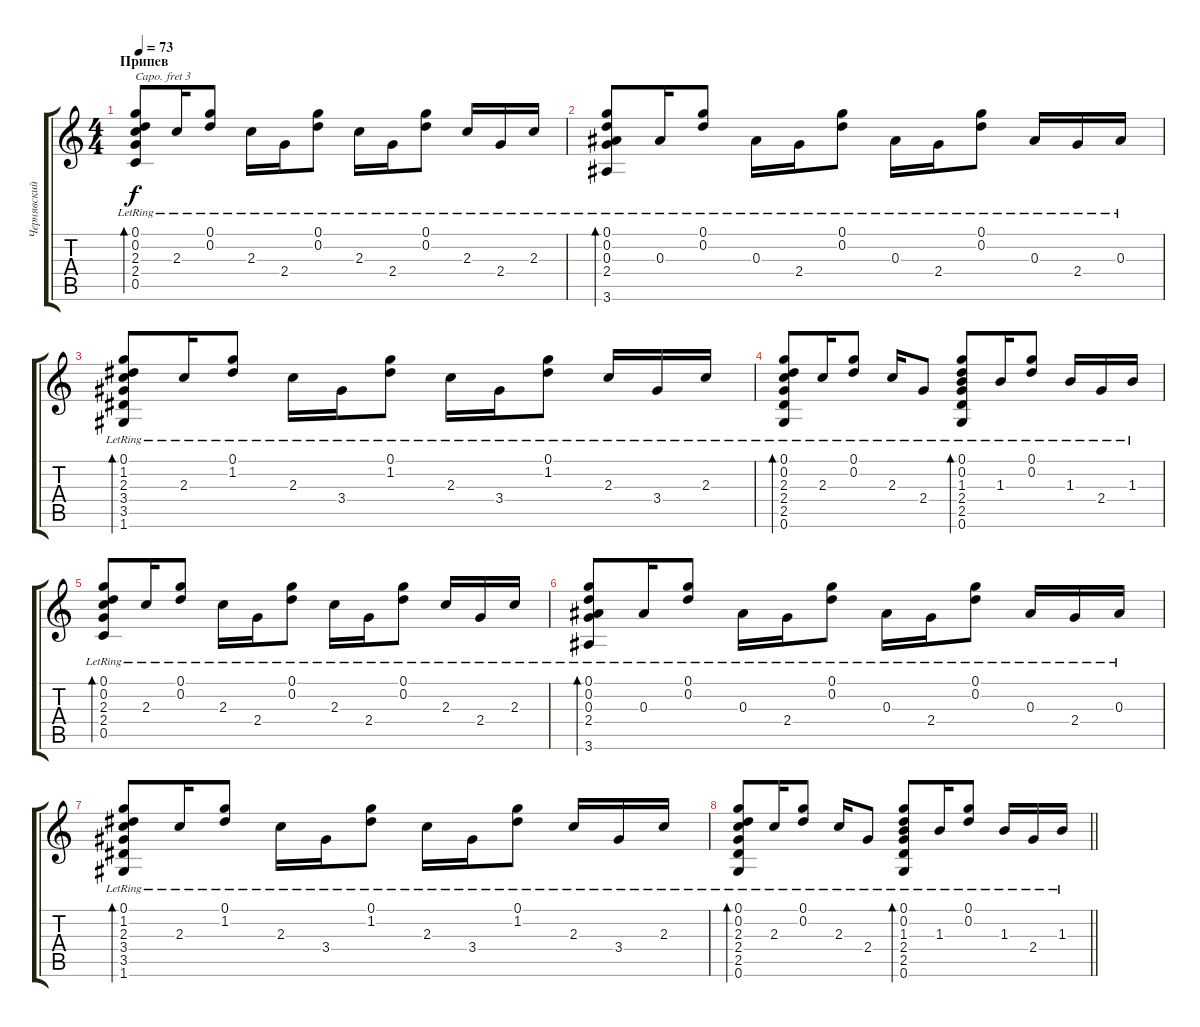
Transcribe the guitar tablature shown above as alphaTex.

\track ("Чернявский" "Чернявский") {instrument acousticguitarsteel}
\staff {score tabs}
\capo 3
\tuning (E4 B3 G3 D3 A2 E2) {hide}
\ts (4 4)
\section ("" "Припев")
\tempo 73
\clef g2
\ks c
(0.1{lr} 0.2{lr} 2.3{lr} 2.4{lr} 0.5{lr}).8{bd 60 dy f} 2.3{lr}.16 (0.1{lr} 0.2{lr}).8 2.3{lr}.16 2.4{lr}.16 (0.1{lr} 0.2{lr}).8 2.3{lr}.16 2.4{lr}.16 (0.1{lr} 0.2{lr}).8 2.3{lr}.16 2.4{lr}.16 2.3{lr}.16 |
(0.1{lr} 0.2{lr} 0.3{lr} 2.4{lr} 3.6{lr}).8{bd 60} 0.3{lr}.16 (0.1{lr} 0.2{lr}).8 0.3{lr}.16 2.4{lr}.16 (0.1{lr} 0.2{lr}).8 0.3{lr}.16 2.4{lr}.16 (0.1{lr} 0.2{lr}).8 0.3{lr}.16 2.4{lr}.16 0.3{lr}.16 |
(0.1{lr} 1.2{lr} 2.3{lr} 3.4{lr} 3.5{lr} 1.6{lr}).8{bd 60} 2.3{lr}.16 (0.1{lr} 1.2{lr}).8 2.3{lr}.16 3.4{lr}.16 (0.1{lr} 1.2{lr}).8 2.3{lr}.16 3.4{lr}.16 (0.1{lr} 1.2{lr}).8 2.3{lr}.16 3.4{lr}.16 2.3{lr}.16 |
(0.1{lr} 0.2{lr} 2.3{lr} 2.4{lr} 2.5{lr} 0.6{lr}).8{bd 60} 2.3{lr}.16 (0.1{lr} 0.2{lr}).8 2.3{lr}.16 2.4{lr}.8 (0.1{lr} 0.2{lr} 1.3{lr} 2.4{lr} 2.5{lr} 0.6{lr}).8{bd 60} 1.3{lr}.16 (0.1{lr} 0.2{lr}).8 1.3{lr}.16 2.4{lr}.16 1.3{lr}.16 |
(0.1{lr} 0.2{lr} 2.3{lr} 2.4{lr} 0.5{lr}).8{bd 60} 2.3{lr}.16 (0.1{lr} 0.2{lr}).8 2.3{lr}.16 2.4{lr}.16 (0.1{lr} 0.2{lr}).8 2.3{lr}.16 2.4{lr}.16 (0.1{lr} 0.2{lr}).8 2.3{lr}.16 2.4{lr}.16 2.3{lr}.16 |
(0.1{lr} 0.2{lr} 0.3{lr} 2.4{lr} 3.6{lr}).8{bd 60} 0.3{lr}.16 (0.1{lr} 0.2{lr}).8 0.3{lr}.16 2.4{lr}.16 (0.1{lr} 0.2{lr}).8 0.3{lr}.16 2.4{lr}.16 (0.1{lr} 0.2{lr}).8 0.3{lr}.16 2.4{lr}.16 0.3{lr}.16 |
(0.1{lr} 1.2{lr} 2.3{lr} 3.4{lr} 3.5{lr} 1.6{lr}).8{bd 60} 2.3{lr}.16 (0.1{lr} 1.2{lr}).8 2.3{lr}.16 3.4{lr}.16 (0.1{lr} 1.2{lr}).8 2.3{lr}.16 3.4{lr}.16 (0.1{lr} 1.2{lr}).8 2.3{lr}.16 3.4{lr}.16 2.3{lr}.16 |
\barLineRight lightlight
(0.1{lr} 0.2{lr} 2.3{lr} 2.4{lr} 2.5{lr} 0.6{lr}).8{bd 60} 2.3{lr}.16 (0.1{lr} 0.2{lr}).8 2.3{lr}.16 2.4{lr}.8 (0.1{lr} 0.2{lr} 1.3{lr} 2.4{lr} 2.5{lr} 0.6{lr}).8{bd 60} 1.3{lr}.16 (0.1{lr} 0.2{lr}).8 1.3{lr}.16 2.4{lr}.16 1.3{lr}.16
